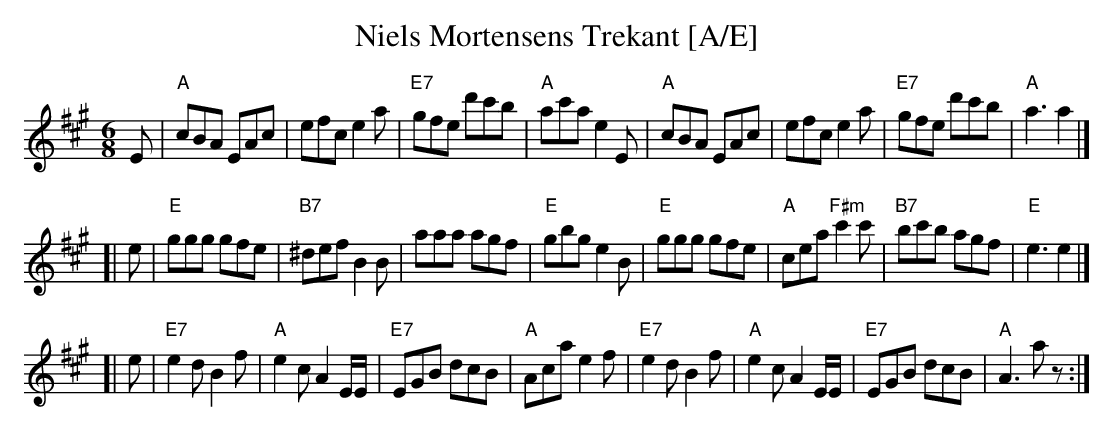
X:1
T: Niels Mortensens Trekant [A/E]
M: 6/8
L: 1/8
K: A
   E | "A"cBA EAc | efc e2a | "E7"gfe d'c'b | "A"ac'a e2 \
   E | "A"cBA EAc | efc e2a | "E7"gfe d'c'b | "A"a3 a2 |]
[| e | "E"ggg gfe | "B7"^def    B2B   |     aaa  agf | "E"gbg e2 \
   B | "E"ggg gfe | "A"cea "F#m"c'2c' | "B7"bc'b agf | "E"e3  e2 |]
[| e | "E7"e2d B2f | "A"e2c A2E/E/ | "E7"EGB dcB | "A"Aca e2 \
   f | "E7"e2d B2f | "A"e2c A2E/E/ | "E7"EGB dcB | "A"A3  az :|
